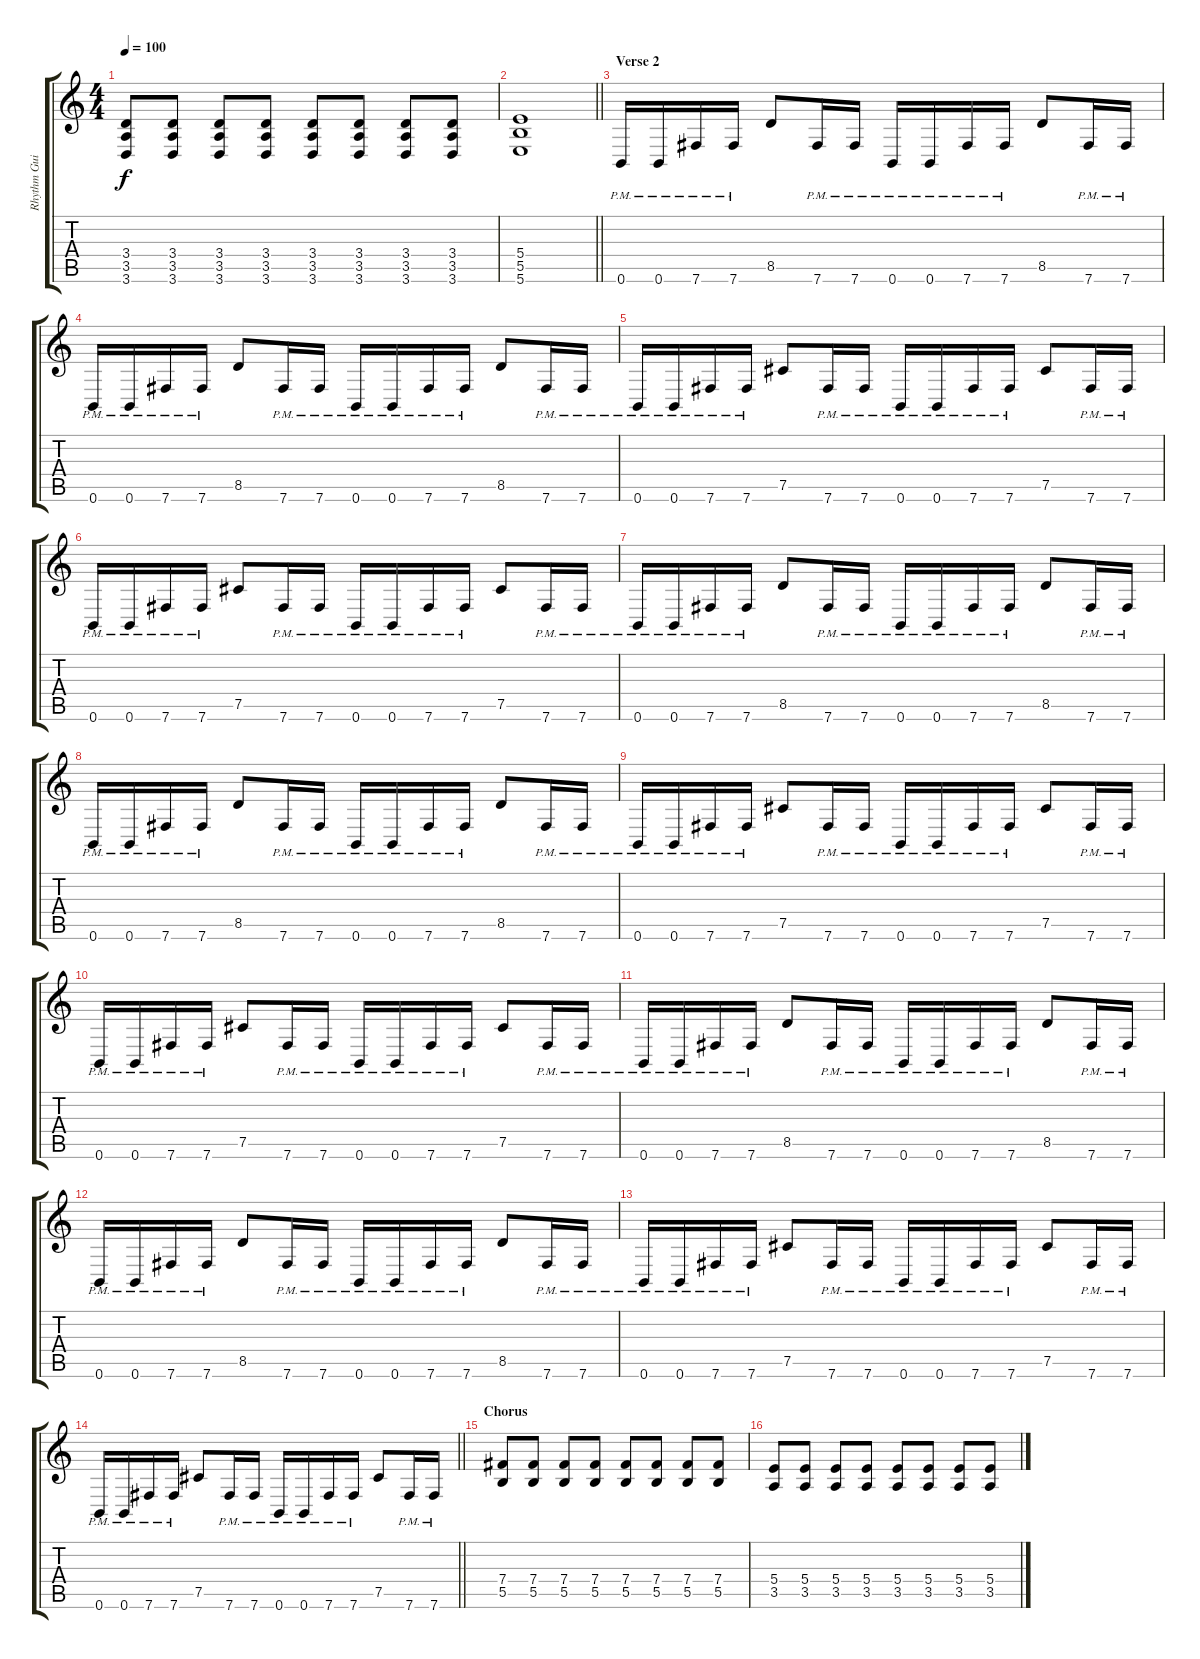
\track ("Rhythm Guitar" "Rhythm Gui") {instrument electricguitarclean}
\staff {score tabs}
\tuning (Db4 Ab3 E3 B2 Gb2 B1) {hide}
\ts (4 4)
\tempo 100
\clef g2
\ks c
(3.4 3.5 3.6).8{dy f} (3.4 3.5 3.6).8 (3.4 3.5 3.6).8 (3.4 3.5 3.6).8 (3.4 3.5 3.6).8 (3.4 3.5 3.6).8 (3.4 3.5 3.6).8 (3.4 3.5 3.6).8 |
\barLineRight lightlight
(5.4 5.5 5.6).1 |
\section ("" "Verse 2")
0.6{pm}.16 0.6{pm}.16 7.6{pm}.16 7.6{pm}.16 8.5.8 7.6{pm}.16 7.6{pm}.16 0.6{pm}.16 0.6{pm}.16 7.6{pm}.16 7.6{pm}.16 8.5.8 7.6{pm}.16 7.6{pm}.16 |
0.6{pm}.16 0.6{pm}.16 7.6{pm}.16 7.6{pm}.16 8.5.8 7.6{pm}.16 7.6{pm}.16 0.6{pm}.16 0.6{pm}.16 7.6{pm}.16 7.6{pm}.16 8.5.8 7.6{pm}.16 7.6{pm}.16 |
0.6{pm}.16 0.6{pm}.16 7.6{pm}.16 7.6{pm}.16 7.5.8 7.6{pm}.16 7.6{pm}.16 0.6{pm}.16 0.6{pm}.16 7.6{pm}.16 7.6{pm}.16 7.5.8 7.6{pm}.16 7.6{pm}.16 |
0.6{pm}.16 0.6{pm}.16 7.6{pm}.16 7.6{pm}.16 7.5.8 7.6{pm}.16 7.6{pm}.16 0.6{pm}.16 0.6{pm}.16 7.6{pm}.16 7.6{pm}.16 7.5.8 7.6{pm}.16 7.6{pm}.16 |
0.6{pm}.16 0.6{pm}.16 7.6{pm}.16 7.6{pm}.16 8.5.8 7.6{pm}.16 7.6{pm}.16 0.6{pm}.16 0.6{pm}.16 7.6{pm}.16 7.6{pm}.16 8.5.8 7.6{pm}.16 7.6{pm}.16 |
0.6{pm}.16 0.6{pm}.16 7.6{pm}.16 7.6{pm}.16 8.5.8 7.6{pm}.16 7.6{pm}.16 0.6{pm}.16 0.6{pm}.16 7.6{pm}.16 7.6{pm}.16 8.5.8 7.6{pm}.16 7.6{pm}.16 |
0.6{pm}.16 0.6{pm}.16 7.6{pm}.16 7.6{pm}.16 7.5.8 7.6{pm}.16 7.6{pm}.16 0.6{pm}.16 0.6{pm}.16 7.6{pm}.16 7.6{pm}.16 7.5.8 7.6{pm}.16 7.6{pm}.16 |
0.6{pm}.16 0.6{pm}.16 7.6{pm}.16 7.6{pm}.16 7.5.8 7.6{pm}.16 7.6{pm}.16 0.6{pm}.16 0.6{pm}.16 7.6{pm}.16 7.6{pm}.16 7.5.8 7.6{pm}.16 7.6{pm}.16 |
0.6{pm}.16 0.6{pm}.16 7.6{pm}.16 7.6{pm}.16 8.5.8 7.6{pm}.16 7.6{pm}.16 0.6{pm}.16 0.6{pm}.16 7.6{pm}.16 7.6{pm}.16 8.5.8 7.6{pm}.16 7.6{pm}.16 |
0.6{pm}.16 0.6{pm}.16 7.6{pm}.16 7.6{pm}.16 8.5.8 7.6{pm}.16 7.6{pm}.16 0.6{pm}.16 0.6{pm}.16 7.6{pm}.16 7.6{pm}.16 8.5.8 7.6{pm}.16 7.6{pm}.16 |
0.6{pm}.16 0.6{pm}.16 7.6{pm}.16 7.6{pm}.16 7.5.8 7.6{pm}.16 7.6{pm}.16 0.6{pm}.16 0.6{pm}.16 7.6{pm}.16 7.6{pm}.16 7.5.8 7.6{pm}.16 7.6{pm}.16 |
\barLineRight lightlight
0.6{pm}.16 0.6{pm}.16 7.6{pm}.16 7.6{pm}.16 7.5.8 7.6{pm}.16 7.6{pm}.16 0.6{pm}.16 0.6{pm}.16 7.6{pm}.16 7.6{pm}.16 7.5.8 7.6{pm}.16 7.6{pm}.16 |
\section ("" "Chorus")
(7.4 5.5).8 (7.4 5.5).8 (7.4 5.5).8 (7.4 5.5).8 (7.4 5.5).8 (7.4 5.5).8 (7.4 5.5).8 (7.4 5.5).8 |
(5.4 3.5).8 (5.4 3.5).8 (5.4 3.5).8 (5.4 3.5).8 (5.4 3.5).8 (5.4 3.5).8 (5.4 3.5).8 (5.4 3.5).8
